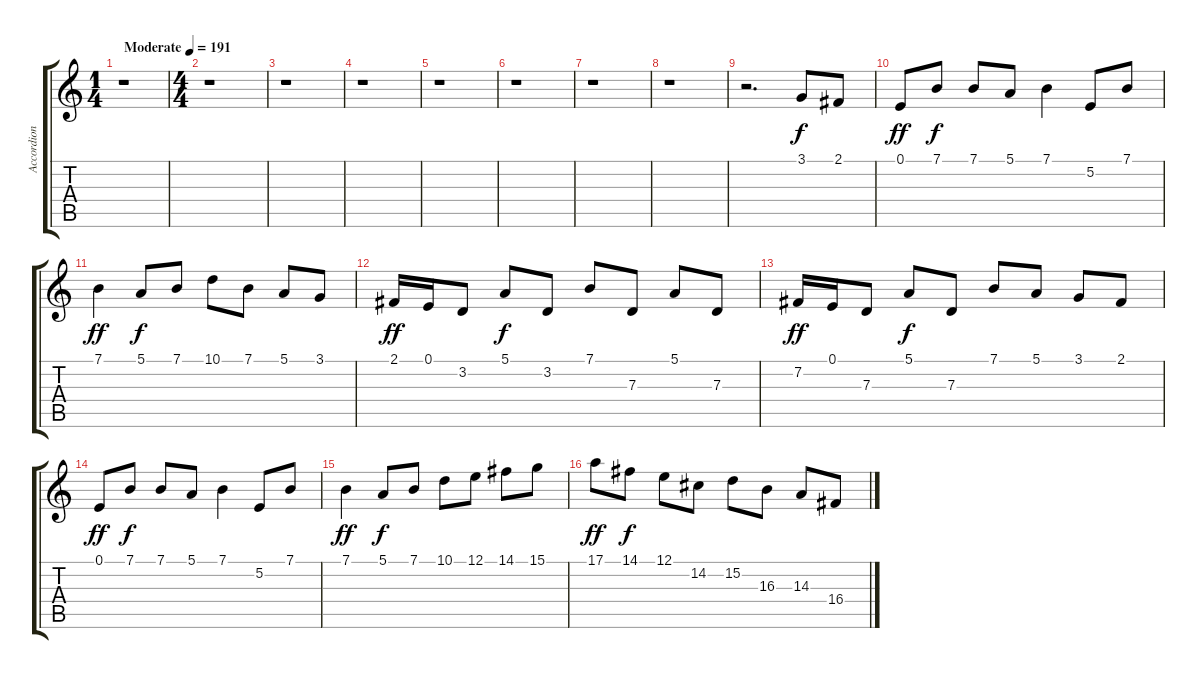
\track ("Accordion 1" "Accordion ") {instrument tangoaccordion}
\staff {score tabs}
\tuning (E4 B3 G3 D3 A2 E2) {hide}
\ts (1 4)
\tempo (191 "Moderate")
\clef g2
\ks c
r.1{dy f instrument tangoaccordion} |
\ts (4 4)
r.1 |
r.1 |
r.1 |
r.1 |
r.1 |
r.1 |
r.1 |
r.2{d} 3.1.8 2.1.8 |
0.1.8{dy ff} 7.1.8{dy f} 7.1.8 5.1.8 7.1.4 5.2.8 7.1.8 |
7.1.4{dy ff} 5.1.8{dy f} 7.1.8 10.1.8 7.1.8 5.1.8 3.1.8 |
2.1.16{dy ff} 0.1.16 3.2.8 5.1.8{dy f} 3.2.8 7.1.8 7.3.8 5.1.8 7.3.8 |
7.2.16{dy ff} 0.1.16 7.3.8 5.1.8{dy f} 7.3.8 7.1.8 5.1.8 3.1.8 2.1.8 |
0.1.8{dy ff} 7.1.8{dy f} 7.1.8 5.1.8 7.1.4 5.2.8 7.1.8 |
7.1.4{dy ff} 5.1.8{dy f} 7.1.8 10.1.8 12.1.8 14.1.8 15.1.8 |
17.1.8{dy ff} 14.1.8{dy f} 12.1.8 14.2.8 15.2.8 16.3.8 14.3.8 16.4.8
